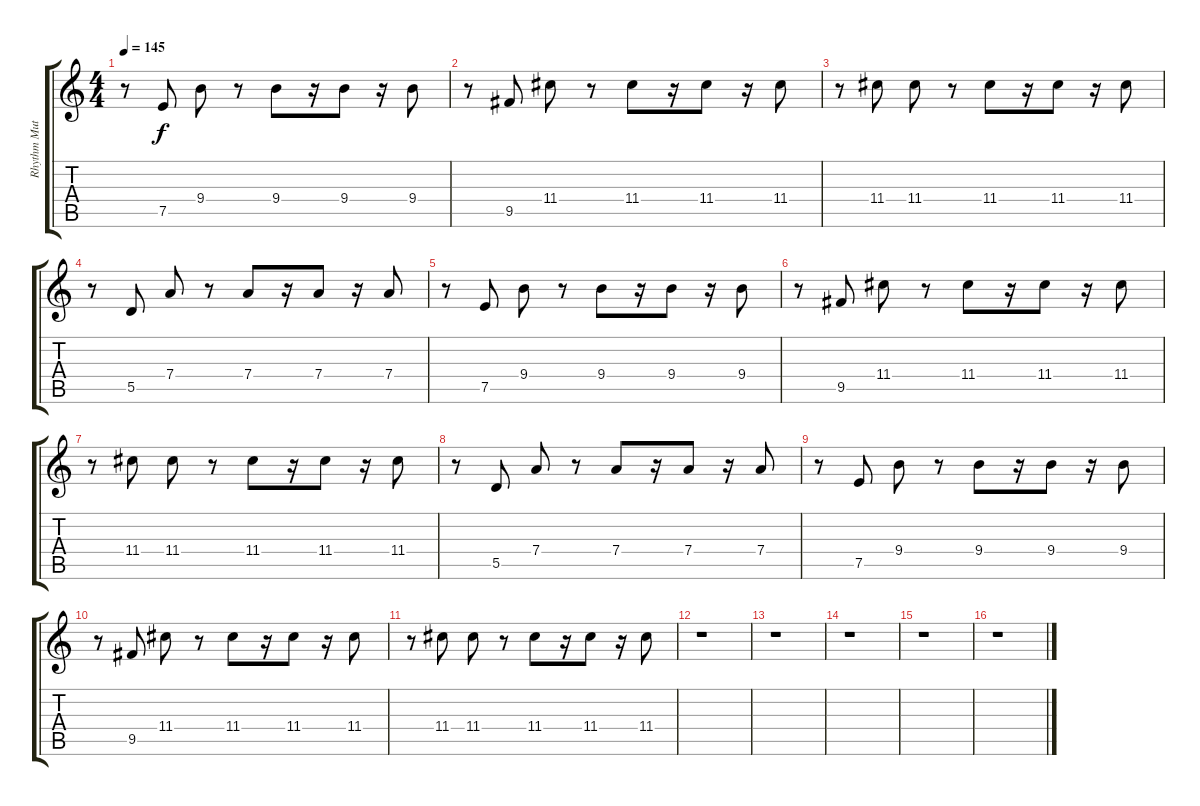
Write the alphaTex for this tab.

\track ("Rhythm Muted" "Rhythm Mut") {instrument electricguitarmuted}
\staff {score tabs}
\tuning (E4 B3 G3 D3 A2 E2) {hide}
\ts (4 4)
\tempo 145
\clef g2
\ks c
r.8{dy f} 7.5.8 9.4.8 r.8 9.4.8 r.16 9.4.8 r.16 9.4.8 |
r.8 9.5.8 11.4.8 r.8 11.4.8 r.16 11.4.8 r.16 11.4.8 |
r.8 11.4.8 11.4.8 r.8 11.4.8 r.16 11.4.8 r.16 11.4.8 |
r.8 5.5.8 7.4.8 r.8 7.4.8 r.16 7.4.8 r.16 7.4.8 |
r.8 7.5.8 9.4.8 r.8 9.4.8 r.16 9.4.8 r.16 9.4.8 |
r.8 9.5.8 11.4.8 r.8 11.4.8 r.16 11.4.8 r.16 11.4.8 |
r.8 11.4.8 11.4.8 r.8 11.4.8 r.16 11.4.8 r.16 11.4.8 |
r.8 5.5.8 7.4.8 r.8 7.4.8 r.16 7.4.8 r.16 7.4.8 |
r.8 7.5.8 9.4.8 r.8 9.4.8 r.16 9.4.8 r.16 9.4.8 |
r.8 9.5.8 11.4.8 r.8 11.4.8 r.16 11.4.8 r.16 11.4.8 |
r.8 11.4.8 11.4.8 r.8 11.4.8 r.16 11.4.8 r.16 11.4.8 |
r.1 |
r.1 |
r.1 |
r.1 |
r.1
